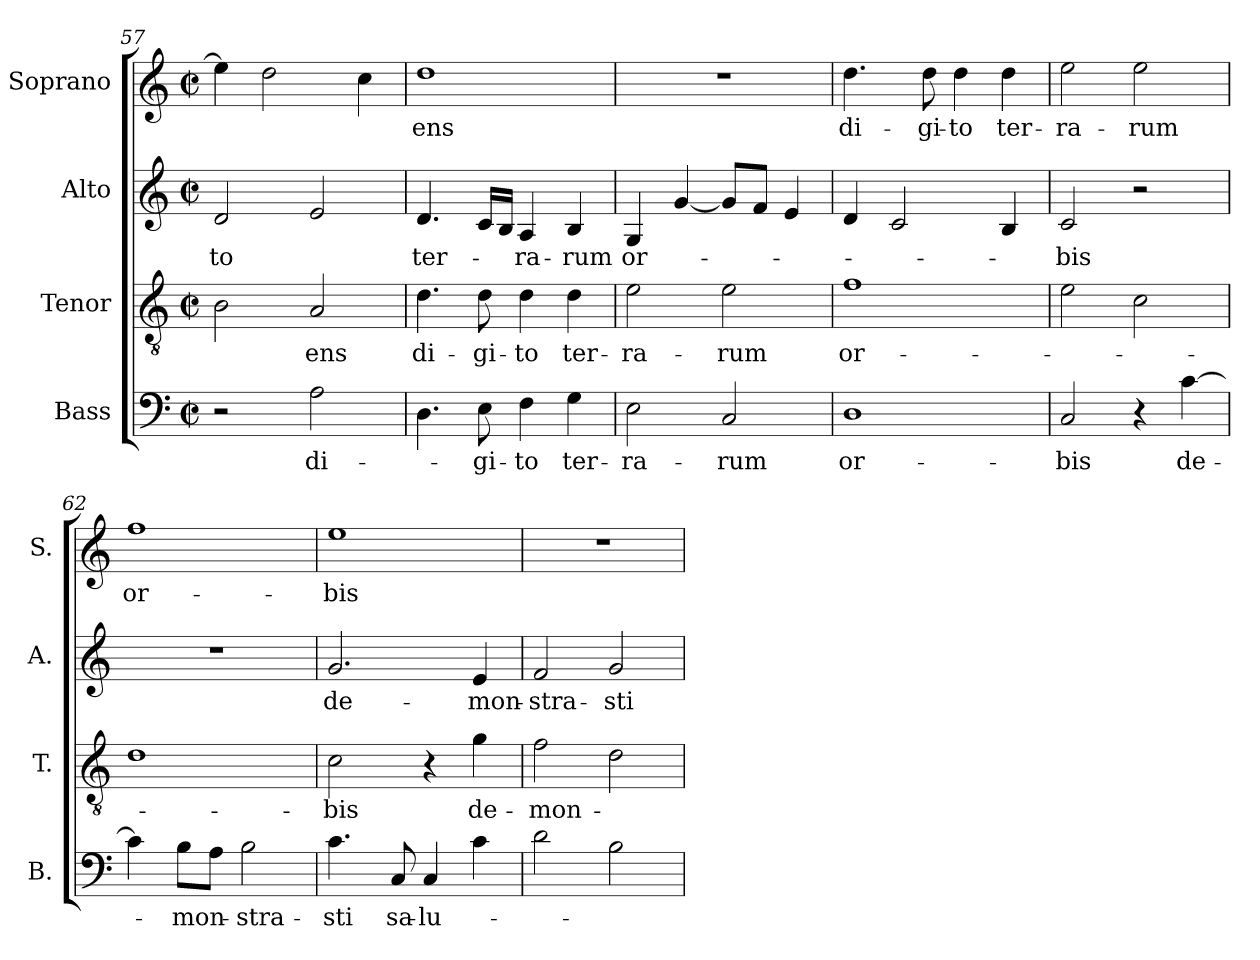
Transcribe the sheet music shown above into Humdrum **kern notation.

**kern	**text	**kern	**text	**kern	**text	**kern	**text
*part4	*part4	*part3	*part3	*part2	*part2	*part1	*part1
*staff4	*staff4	*staff3	*staff3	*staff2	*staff2	*staff1	*staff1
*I"Bass	*	*I"Tenor	*	*I"Alto	*	*I"Soprano	*
*I'B.	*	*I'T.	*	*I'A.	*	*I'S.	*
*clefF4	*	*clefGv2	*	*clefG2	*	*clefG2	*
*	*	*ITrd7c12	*	*	*	*	*
*k[]	*	*k[]	*	*k[]	*	*k[]	*
*C:	*	*C:	*	*C:	*	*C:	*
*M2/2	*	*M2/2	*	*M2/2	*	*M2/2	*
*met(c|)	*	*met(c|)	*	*met(c|)	*	*met(c|)	*
=57	=57	=57	=57	=57	=57	=57	=57
!	!	!	!	!	!LO:LY:b:color=#000000	!	!
2r	.	2BBi\	.	2di/	-to	4eei\]	.
.	.	.	.	.	.	2ddi\	.
!	!LO:LY:b:color=#000000	!	!	!	!	!	!
!	!	!	!LO:LY:b:color=#000000	!	!	!	!
2Ai\	di-	2AAi/	-ens	2ei/	.	.	.
.	.	.	.	.	.	4cci\	.
!!LO:PB:g=z
=58	=58	=58	=58	=58	=58	=58	=58
!	!	!	!LO:LY:b:color=#000000	!	!	!	!
!	!	!	!	!	!LO:LY:b:color=#000000	!	!
!	!	!	!	!	!	!	!LO:LY:b:color=#000000
4.Di\	.	4.Di\	di-	4.di/	ter-	1ddi	-ens
!	!LO:LY:b:color=#000000	!	!	!	!	!	!
!	!	!	!LO:LY:b:color=#000000	!	!	!	!
8Ei\	-gi-	8Di\	-gi-	16ci/LL	.	.	.
.	.	.	.	16Bi/JJ	.	.	.
!	!LO:LY:b:color=#000000	!	!	!	!	!	!
!	!	!	!LO:LY:b:color=#000000	!	!	!	!
!	!	!	!	!	!LO:LY:b:color=#000000	!	!
4Fi\	-to	4Di\	-to	4Ai/	-ra-	.	.
!	!LO:LY:b:color=#000000	!	!	!	!	!	!
!	!	!	!LO:LY:b:color=#000000	!	!	!	!
!	!	!	!	!	!LO:LY:b:color=#000000	!	!
4Gi\	ter-	4Di\	ter-	4Bi/	-rum	.	.
=59	=59	=59	=59	=59	=59	=59	=59
!	!LO:LY:b:color=#000000	!	!	!	!	!	!
!	!	!	!LO:LY:b:color=#000000	!	!	!	!
!	!	!	!	!	!LO:LY:b:color=#000000	!	!
2Ei\	-ra-	2Ei\	-ra-	4Gi/	or-	1r	.
.	.	.	.	[4gi/	.	.	.
!	!LO:LY:b:color=#000000	!	!	!	!	!	!
!	!	!	!LO:LY:b:color=#000000	!	!	!	!
2Ci/	-rum	2Ei\	-rum	8gi/L]	.	.	.
.	.	.	.	8fi/J	.	.	.
.	.	.	.	4ei/	.	.	.
=60	=60	=60	=60	=60	=60	=60	=60
!	!LO:LY:b:color=#000000	!	!	!	!	!	!
!	!	!	!LO:LY:b:color=#000000	!	!	!	!
!	!	!	!	!	!	!	!LO:LY:b:color=#000000
1Di	or-	1Fi	or-	4di/	.	4.ddi\	di-
.	.	.	.	2ci/	.	.	.
!	!	!	!	!	!	!	!LO:LY:b:color=#000000
.	.	.	.	.	.	8ddi\	-gi-
!	!	!	!	!	!	!	!LO:LY:b:color=#000000
.	.	.	.	.	.	4ddi\	-to
!	!	!	!	!	!	!	!LO:LY:b:color=#000000
.	.	.	.	4Bi/	.	4ddi\	ter-
=61	=61	=61	=61	=61	=61	=61	=61
!	!LO:LY:b:color=#000000	!	!	!	!	!	!
!	!	!	!	!	!LO:LY:b:color=#000000	!	!
!	!	!	!	!	!	!	!LO:LY:b:color=#000000
2Ci/	-bis	2Ei\	.	2ci/	-bis	2eei\	-ra-
!	!	!	!	!	!	!	!LO:LY:b:color=#000000
4r	.	2Ci\	.	2r	.	2eei\	-rum
!	!LO:LY:b:color=#000000	!	!	!	!	!	!
[4ci\	de-	.	.	.	.	.	.
=62	=62	=62	=62	=62	=62	=62	=62
!	!	!	!	!	!	!	!LO:LY:b:color=#000000
4ci\]	.	1Di	.	1r	.	1ffi	or-
!	!LO:LY:b:color=#000000	!	!	!	!	!	!
8Bi\L	-mon-	.	.	.	.	.	.
8Ai\J	.	.	.	.	.	.	.
!	!LO:LY:b:color=#000000	!	!	!	!	!	!
2Bi\	-stra-	.	.	.	.	.	.
=63	=63	=63	=63	=63	=63	=63	=63
!	!LO:LY:b:color=#000000	!	!	!	!	!	!
!	!	!	!LO:LY:b:color=#000000	!	!	!	!
!	!	!	!	!	!LO:LY:b:color=#000000	!	!
!	!	!	!	!	!	!	!LO:LY:b:color=#000000
4.ci\	-sti	2Ci\	-bis	2.gi/	de-	1eei	-bis
!	!LO:LY:b:color=#000000	!	!	!	!	!	!
8Ci/	sa-	.	.	.	.	.	.
!	!LO:LY:b:color=#000000	!	!	!	!	!	!
4Ci/	-lu-	4r	.	.	.	.	.
!	!	!	!LO:LY:b:color=#000000	!	!	!	!
!	!	!	!	!	!LO:LY:b:color=#000000	!	!
4ci\	.	4Gi\	de-	4ei/	-mon-	.	.
=64	=64	=64	=64	=64	=64	=64	=64
!	!	!	!LO:LY:b:color=#000000	!	!	!	!
!	!	!	!	!	!LO:LY:b:color=#000000	!	!
2di\	.	2Fi\	-mon-	2fi/	-stra-	1r	.
!	!	!	!	!	!LO:LY:b:color=#000000	!	!
2Bi\	.	2Di\	.	2gi/	-sti	.	.
=	=	=	=	=	=	=	=
*-	*-	*-	*-	*-	*-	*-	*-
